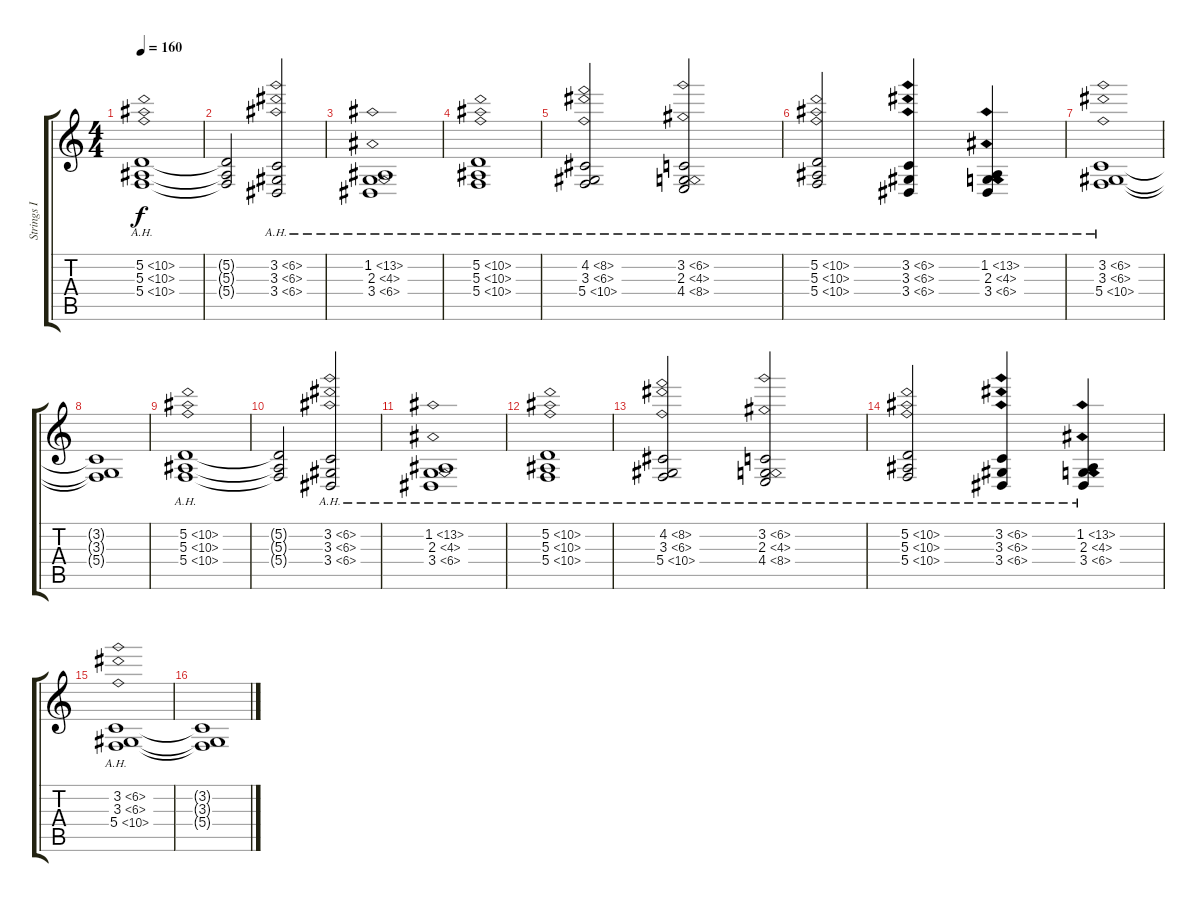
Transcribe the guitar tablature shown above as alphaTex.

\track ("Strings I" "Strings I") {instrument stringensemble1}
\staff {score tabs}
\tuning (D4 A3 F3 C3 G2 D2) {hide}
\ts (4 4)
\tempo 160
\clef g2
\ks c
(5.2{ah 5} 5.3{ah 5} 5.4{ah 5}).1{dy f} |
(5.2{t} 5.3{t} 5.4{t}).2 (3.2{ah 3} 3.3{ah 3} 3.4{ah 3}).2 |
(1.2{ah 12} 2.3{ah 2} 3.4{ah 3}).1 |
(5.2{ah 5} 5.3{ah 5} 5.4{ah 5}).1 |
(4.2{ah 4} 3.3{ah 3} 5.4{ah 5}).2 (3.2{ah 3} 2.3{ah 2} 4.4{ah 4}).2 |
(5.2{ah 5} 5.3{ah 5} 5.4{ah 5}).2 (3.2{ah 3} 3.3{ah 3} 3.4{ah 3}).4 (1.2{ah 12} 2.3{ah 2} 3.4{ah 3}).4 |
(3.2{ah 3} 3.3{ah 3} 5.4{ah 5}).1 |
(3.2{t} 3.3{t} 5.4{t}).1 |
(5.2{ah 5} 5.3{ah 5} 5.4{ah 5}).1 |
(5.2{t} 5.3{t} 5.4{t}).2 (3.2{ah 3} 3.3{ah 3} 3.4{ah 3}).2 |
(1.2{ah 12} 2.3{ah 2} 3.4{ah 3}).1 |
(5.2{ah 5} 5.3{ah 5} 5.4{ah 5}).1 |
(4.2{ah 4} 3.3{ah 3} 5.4{ah 5}).2 (3.2{ah 3} 2.3{ah 2} 4.4{ah 4}).2 |
(5.2{ah 5} 5.3{ah 5} 5.4{ah 5}).2 (3.2{ah 3} 3.3{ah 3} 3.4{ah 3}).4 (1.2{ah 12} 2.3{ah 2} 3.4{ah 3}).4 |
(3.2{ah 3} 3.3{ah 3} 5.4{ah 5}).1 |
(3.2{t} 3.3{t} 5.4{t}).1
